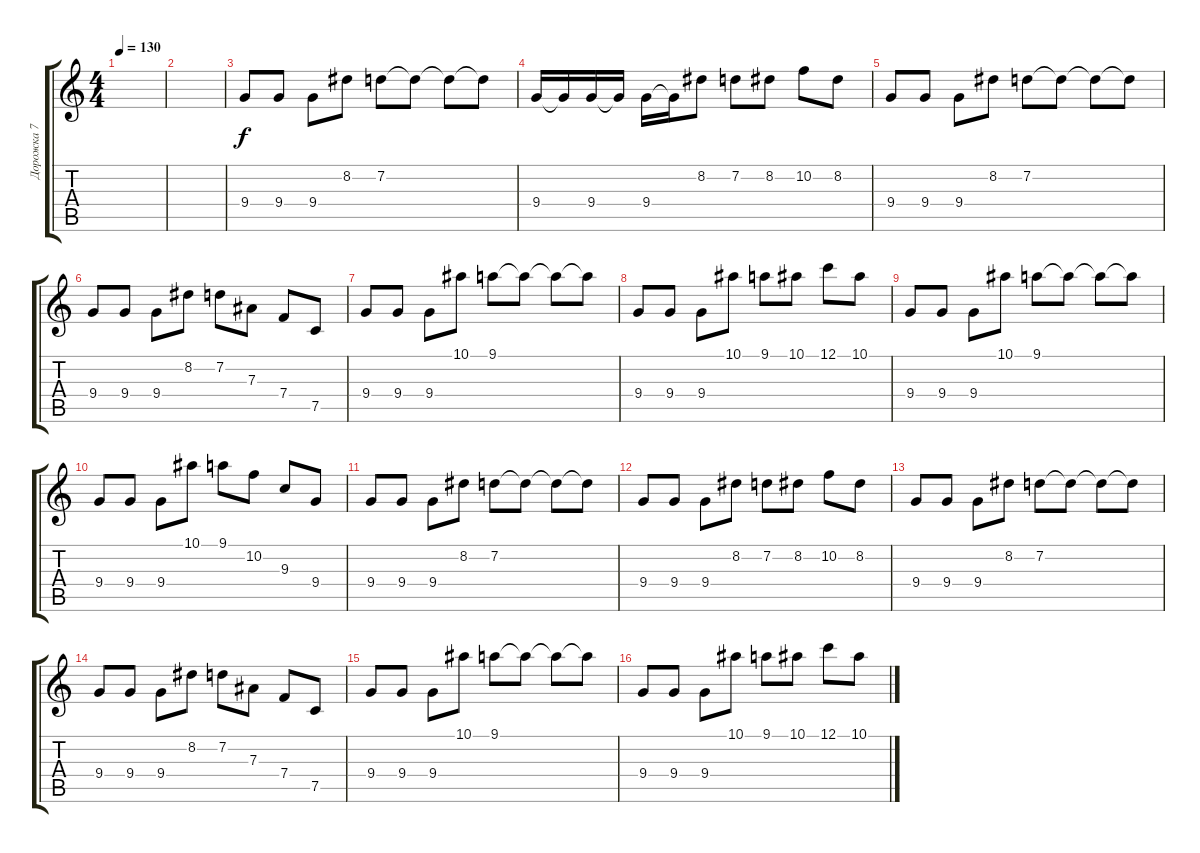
\track ("Дорожка 7" "Дорожка 7") {instrument distortionguitar}
\staff {score tabs}
\tuning (C4 G3 Eb3 Bb2 F2 C2) {hide}
\ts (4 4)
\tempo 130
\clef g2
\ks c
|
|
9.4.8{volume 13} 9.4.8 9.4.8 8.2.8 7.2.8 7.2{t}.8 7.2{t}.8 7.2{t}.8 |
9.4.16 9.4{t}.16 9.4.16 9.4{t}.16 9.4.16 9.4{t}.16 8.2.8 7.2.8 8.2.8 10.2.8 8.2.8 |
9.4.8 9.4.8 9.4.8 8.2.8 7.2.8 7.2{t}.8 7.2{t}.8 7.2{t}.8 |
9.4.8 9.4.8 9.4.8 8.2.8 7.2.8 7.3.8 7.4.8 7.5.8 |
9.4.8 9.4.8 9.4.8 10.1.8 9.1.8 9.1{t}.8 9.1{t}.8 9.1{t}.8 |
9.4.8 9.4.8 9.4.8 10.1.8 9.1.8 10.1.8 12.1.8 10.1.8 |
9.4.8 9.4.8 9.4.8 10.1.8 9.1.8 9.1{t}.8 9.1{t}.8 9.1{t}.8 |
9.4.8 9.4.8 9.4.8 10.1.8 9.1.8 10.2.8 9.3.8 9.4.8 |
9.4.8{volume 13} 9.4.8 9.4.8 8.2.8 7.2.8 7.2{t}.8 7.2{t}.8 7.2{t}.8 |
9.4.8 9.4.8 9.4.8 8.2.8 7.2.8 8.2.8 10.2.8 8.2.8 |
9.4.8 9.4.8 9.4.8 8.2.8 7.2.8 7.2{t}.8 7.2{t}.8 7.2{t}.8 |
9.4.8 9.4.8 9.4.8 8.2.8 7.2.8 7.3.8 7.4.8 7.5.8 |
9.4.8 9.4.8 9.4.8 10.1.8 9.1.8 9.1{t}.8 9.1{t}.8 9.1{t}.8 |
9.4.8 9.4.8 9.4.8 10.1.8 9.1.8 10.1.8 12.1.8 10.1.8
